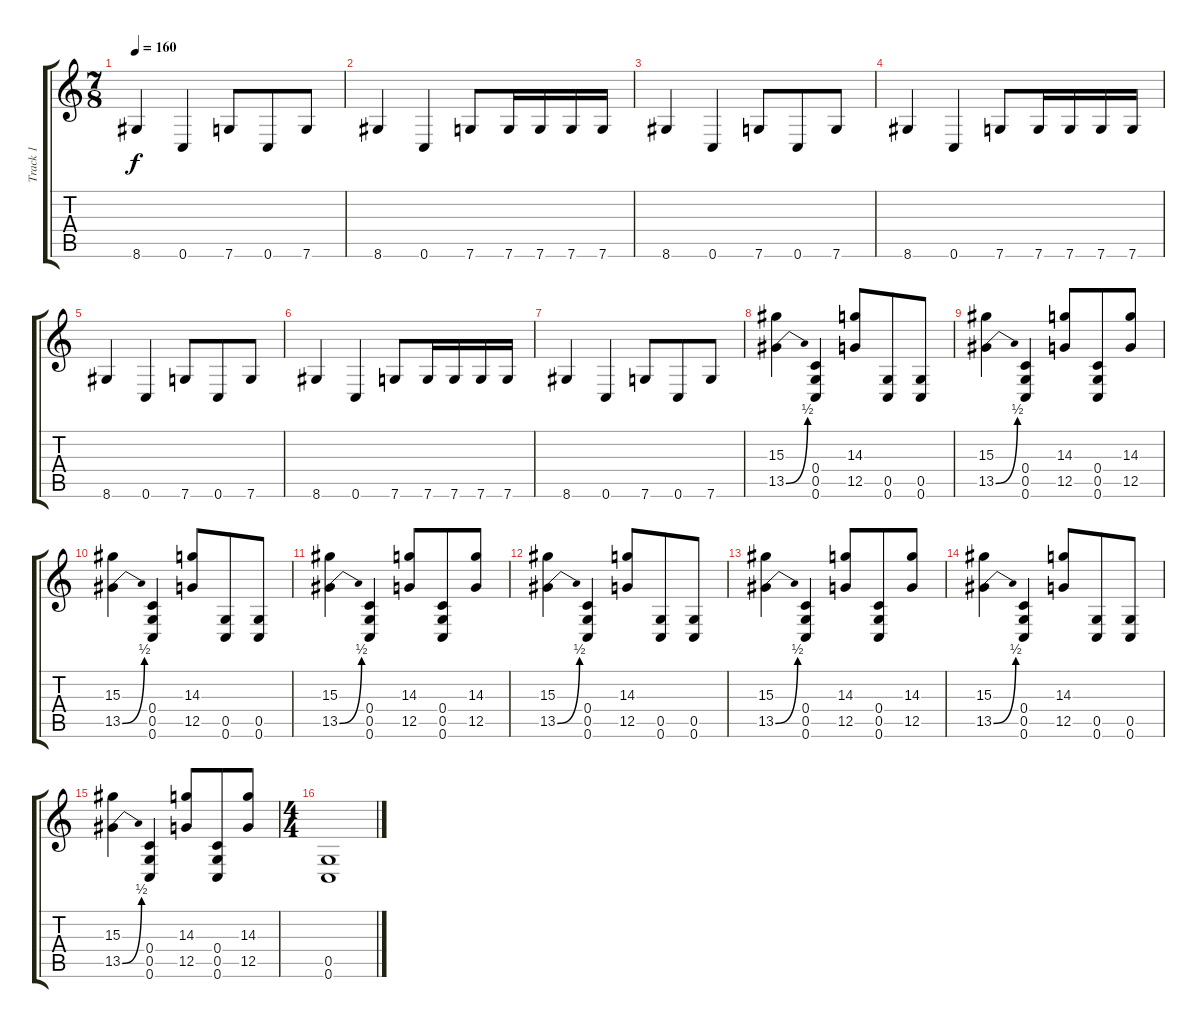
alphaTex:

\track ("Track 1" "Track 1") {instrument distortionguitar}
\staff {score tabs}
\tuning (D4 A3 F3 C3 G2 C2) {hide}
\ts (7 8)
\tempo 160
\clef g2
\ks c
8.6.4{dy f} 0.6.4 7.6.8 0.6.8 7.6.8 |
8.6.4 0.6.4 7.6.8 7.6.16 7.6.16 7.6.16 7.6.16 |
8.6.4 0.6.4 7.6.8 0.6.8 7.6.8 |
8.6.4 0.6.4 7.6.8 7.6.16 7.6.16 7.6.16 7.6.16 |
8.6.4 0.6.4 7.6.8 0.6.8 7.6.8 |
8.6.4 0.6.4 7.6.8 7.6.16 7.6.16 7.6.16 7.6.16 |
8.6.4 0.6.4 7.6.8 0.6.8 7.6.8 |
(15.3 13.5{be (bend 0 0 60 2)}).4 (0.4 0.5 0.6).4 (14.3 12.5).8 (0.5 0.6).8 (0.5 0.6).8 |
(15.3 13.5{be (bend 0 0 60 2)}).4 (0.4 0.5 0.6).4 (14.3 12.5).8 (0.4 0.5 0.6).8 (14.3 12.5).8 |
(15.3 13.5{be (bend 0 0 60 2)}).4 (0.4 0.5 0.6).4 (14.3 12.5).8 (0.5 0.6).8 (0.5 0.6).8 |
(15.3 13.5{be (bend 0 0 60 2)}).4 (0.4 0.5 0.6).4 (14.3 12.5).8 (0.4 0.5 0.6).8 (14.3 12.5).8 |
(15.3 13.5{be (bend 0 0 60 2)}).4 (0.4 0.5 0.6).4 (14.3 12.5).8 (0.5 0.6).8 (0.5 0.6).8 |
(15.3 13.5{be (bend 0 0 60 2)}).4 (0.4 0.5 0.6).4 (14.3 12.5).8 (0.4 0.5 0.6).8 (14.3 12.5).8 |
(15.3 13.5{be (bend 0 0 60 2)}).4 (0.4 0.5 0.6).4 (14.3 12.5).8 (0.5 0.6).8 (0.5 0.6).8 |
(15.3 13.5{be (bend 0 0 60 2)}).4 (0.4 0.5 0.6).4 (14.3 12.5).8 (0.4 0.5 0.6).8 (14.3 12.5).8 |
\ts (4 4)
(0.5 0.6).1{volume 0}
